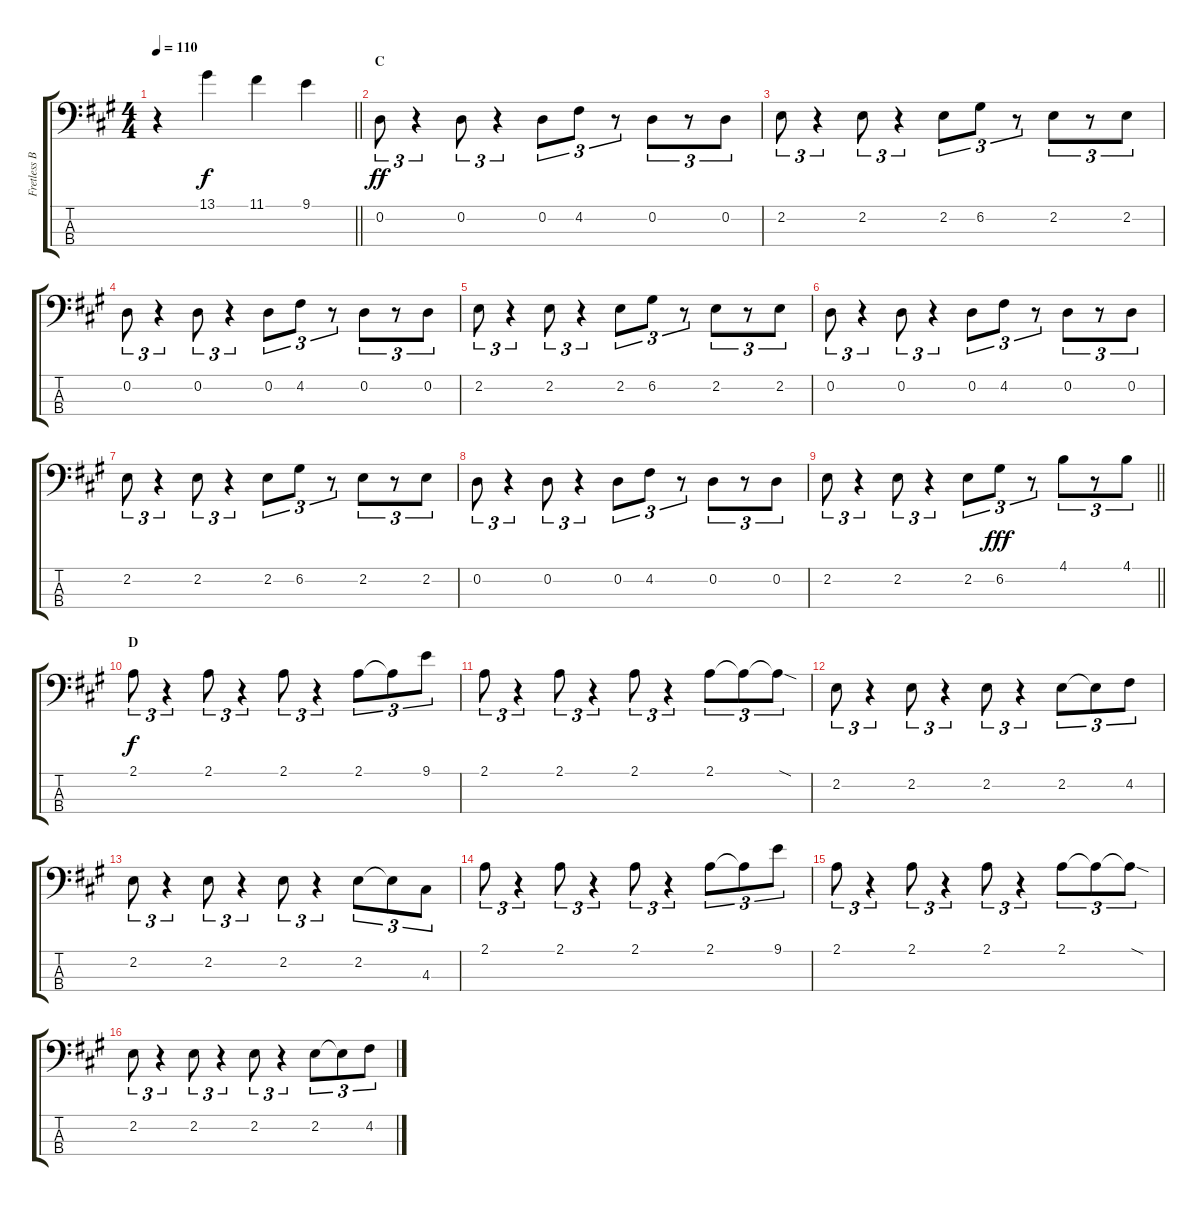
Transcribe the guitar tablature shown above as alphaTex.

\track ("Fretless Bass" "Fretless B") {instrument fretlessbass}
\staff {score tabs}
\tuning (G2 D2 A1 E1) {hide}
\ts (4 4)
\tempo 110
\clef f4
\barLineRight lightlight
\ks a
r.4{dy f} 13.1.4{balance 13} 11.1.4{balance 7} 9.1.4{balance 3} |
\section ("" "C")
0.2.8{tu (3 2) dy ff balance 7} r.4{tu (3 2)} 0.2.8{tu (3 2)} r.4{tu (3 2)} 0.2.8{tu (3 2)} 4.2.8{tu (3 2) instrument slapbass1} r.8{tu (3 2)} 0.2.8{tu (3 2) instrument fretlessbass} r.8{tu (3 2)} 0.2.8{tu (3 2)} |
2.2.8{tu (3 2)} r.4{tu (3 2)} 2.2.8{tu (3 2)} r.4{tu (3 2)} 2.2.8{tu (3 2)} 6.2.8{tu (3 2) instrument slapbass1} r.8{tu (3 2)} 2.2.8{tu (3 2) instrument fretlessbass} r.8{tu (3 2)} 2.2.8{tu (3 2)} |
0.2.8{tu (3 2)} r.4{tu (3 2)} 0.2.8{tu (3 2)} r.4{tu (3 2)} 0.2.8{tu (3 2)} 4.2.8{tu (3 2) instrument slapbass1} r.8{tu (3 2)} 0.2.8{tu (3 2) instrument fretlessbass} r.8{tu (3 2)} 0.2.8{tu (3 2)} |
2.2.8{tu (3 2)} r.4{tu (3 2)} 2.2.8{tu (3 2)} r.4{tu (3 2)} 2.2.8{tu (3 2)} 6.2.8{tu (3 2) instrument slapbass1} r.8{tu (3 2)} 2.2.8{tu (3 2) instrument fretlessbass} r.8{tu (3 2)} 2.2.8{tu (3 2)} |
0.2.8{tu (3 2)} r.4{tu (3 2)} 0.2.8{tu (3 2)} r.4{tu (3 2)} 0.2.8{tu (3 2)} 4.2.8{tu (3 2) instrument slapbass1} r.8{tu (3 2)} 0.2.8{tu (3 2) instrument fretlessbass} r.8{tu (3 2)} 0.2.8{tu (3 2)} |
2.2.8{tu (3 2)} r.4{tu (3 2)} 2.2.8{tu (3 2)} r.4{tu (3 2)} 2.2.8{tu (3 2)} 6.2.8{tu (3 2) instrument slapbass1} r.8{tu (3 2)} 2.2.8{tu (3 2) instrument fretlessbass} r.8{tu (3 2)} 2.2.8{tu (3 2)} |
0.2.8{tu (3 2)} r.4{tu (3 2)} 0.2.8{tu (3 2)} r.4{tu (3 2)} 0.2.8{tu (3 2)} 4.2.8{tu (3 2) instrument slapbass1} r.8{tu (3 2)} 0.2.8{tu (3 2) instrument fretlessbass} r.8{tu (3 2)} 0.2.8{tu (3 2)} |
\barLineRight lightlight
2.2.8{tu (3 2)} r.4{tu (3 2)} 2.2.8{tu (3 2)} r.4{tu (3 2)} 2.2.8{tu (3 2)} 6.2.8{tu (3 2) dy fff instrument slapbass1} r.8{tu (3 2)} 4.1.8{tu (3 2)} r.8{tu (3 2)} 4.1.8{tu (3 2)} |
\section ("" "D")
2.1.8{tu (3 2) dy f instrument fretlessbass} r.4{tu (3 2)} 2.1.8{tu (3 2)} r.4{tu (3 2)} 2.1.8{tu (3 2)} r.4{tu (3 2)} 2.1.8{tu (3 2)} 2.1{t}.8{tu (3 2)} 9.1.8{tu (3 2)} |
2.1.8{tu (3 2)} r.4{tu (3 2)} 2.1.8{tu (3 2)} r.4{tu (3 2)} 2.1.8{tu (3 2)} r.4{tu (3 2)} 2.1.8{tu (3 2)} 2.1{t}.8{tu (3 2)} 2.1{sod t}.8{tu (3 2)} |
2.2.8{tu (3 2)} r.4{tu (3 2)} 2.2.8{tu (3 2)} r.4{tu (3 2)} 2.2.8{tu (3 2)} r.4{tu (3 2)} 2.2.8{tu (3 2)} 2.2{t}.8{tu (3 2)} 4.2.8{tu (3 2)} |
2.2.8{tu (3 2)} r.4{tu (3 2)} 2.2.8{tu (3 2)} r.4{tu (3 2)} 2.2.8{tu (3 2)} r.4{tu (3 2)} 2.2.8{tu (3 2)} 2.2{t}.8{tu (3 2)} 4.3.8{tu (3 2)} |
2.1.8{tu (3 2)} r.4{tu (3 2)} 2.1.8{tu (3 2)} r.4{tu (3 2)} 2.1.8{tu (3 2)} r.4{tu (3 2)} 2.1.8{tu (3 2)} 2.1{t}.8{tu (3 2)} 9.1.8{tu (3 2)} |
2.1.8{tu (3 2)} r.4{tu (3 2)} 2.1.8{tu (3 2)} r.4{tu (3 2)} 2.1.8{tu (3 2)} r.4{tu (3 2)} 2.1.8{tu (3 2)} 2.1{t}.8{tu (3 2)} 2.1{sod t}.8{tu (3 2)} |
2.2.8{tu (3 2)} r.4{tu (3 2)} 2.2.8{tu (3 2)} r.4{tu (3 2)} 2.2.8{tu (3 2)} r.4{tu (3 2)} 2.2.8{tu (3 2)} 2.2{t}.8{tu (3 2)} 4.2.8{tu (3 2)}
